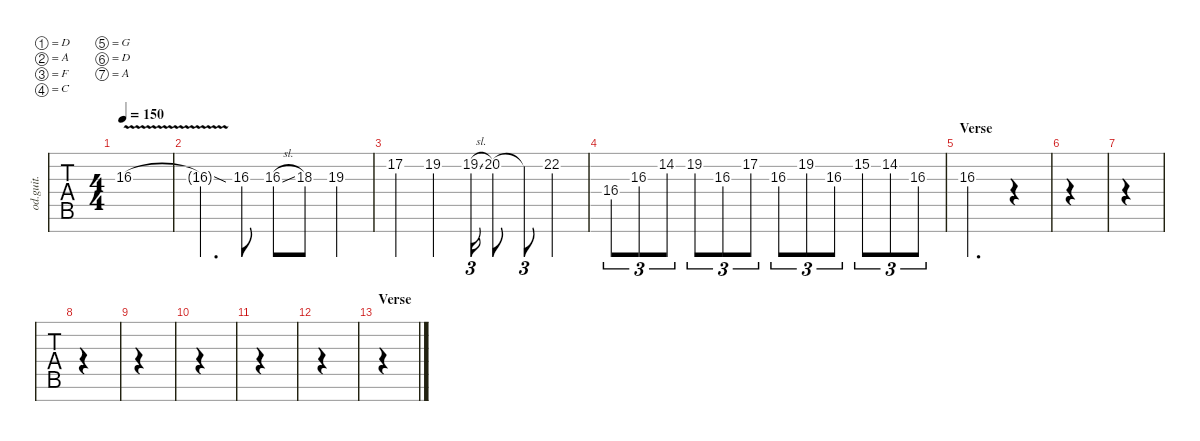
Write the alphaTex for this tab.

\defaultSystemsLayout 4
\hideDynamics
\bracketExtendMode nobrackets
\otherSystemsTrackNameOrientation horizontal
\track ("Lead" "od.guit.") {solo instrument overdrivenguitar}
\staff {tabs}
\tuning (D4 A3 F3 C3 G2 D2 A1)
\ts (4 4)
\scale
1.06224
\tempo 150
\accidentals auto
\clef g2
\ottava regular
\simile none
\ks aminor
16.3{v t}.1{dy mf} |
\scale
0.973358 16.3{v sod t}.4{d} 16.3.8 16.3{sl}.8 18.3.8 19.3.4 |
\scale
0.973358 17.2.4 19.2.4 19.2{sl}.16{tu (3 2)} 20.2.8 20.2{t}.8{tu (3 2)} 22.2.4 |
\scale
0.991042 16.4.8{tu (3 2)} 16.3.8{tu (3 2)} 14.2.8{tu (3 2)} 19.2.8{tu (3 2)} 16.3.8{tu (3 2)} 17.2.8{tu (3 2)} 16.3.8{tu (3 2)} 19.2.8{tu (3 2)} 16.3.8{tu (3 2)} 15.2.8{tu (3 2)} 14.2.8{tu (3 2)} 16.3.8{tu (3 2)} |
\section ("" "Verse")
\scale
1.06666 16.3.2{d} r.4 |
\scale
0.977779 |
\scale
0.977779 |
\scale
0.977779 |
\scale
1.06224 |
\scale
0.973358 |
\scale
0.973358 |
\scale
0.991042 |
\section ("" "Verse")
\scale
1.06666 |
\scale
0.977779 |
\scale
0.977779 |
\scale
0.977779
